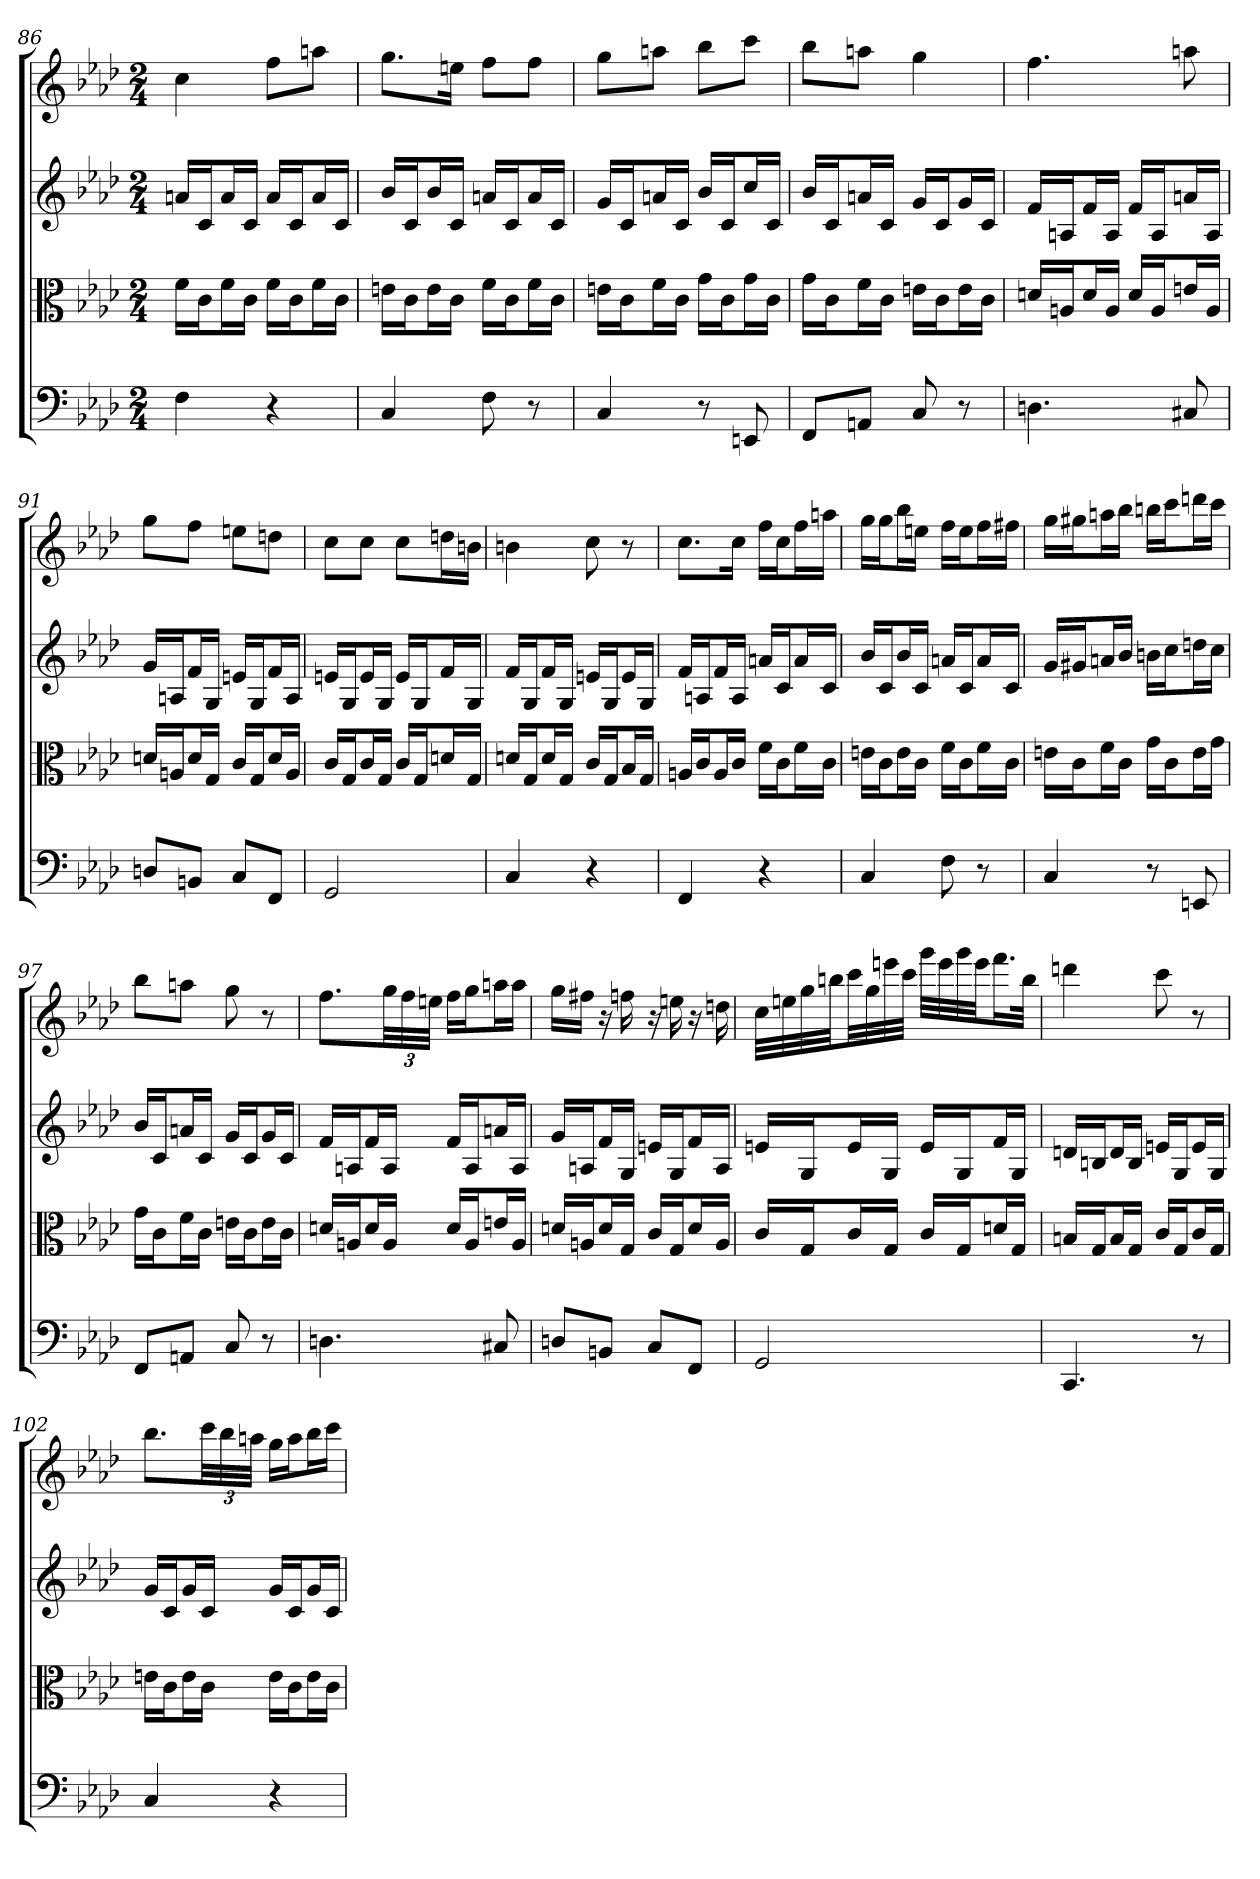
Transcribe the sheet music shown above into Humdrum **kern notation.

**kern	**kern	**kern	**kern
*part4	*part3	*part2	*part1
*staff4	*staff3	*staff2	*staff1
*clefF4	*clefC3	*	*
*k[b-e-a-d-]	*k[b-e-a-d-]	*k[b-e-a-d-]	*k[b-e-a-d-]
*f:	*f:	*f:	*f:
*M2/4	*M2/4	*M2/4	*M2/4
=86	=86	=86	=86
4F	16f\LL	16anLL	4cc
.	16c\J	16cJ	.
.	16f\L	16aL	.
.	16c\JJ	16cJJ	.
4r	16f\LL	16aLL	8ffL
.	16c\J	16cJ	.
.	16f\L	16aL	8aanJ
.	16c\JJ	16cJJ	.
=87	=87	=87	=87
4C	16en\LL	16b-LL	8.ggL
.	16c\J	16cJ	.
.	16e\L	16b-L	.
.	16c\JJ	16cJJ	16eenJk
8F	16f\LL	16anLL	8ffL
.	16c\J	16cJ	.
8r	16f\L	16aL	8ffJ
.	16c\JJ	16cJJ	.
=88	=88	=88	=88
4C	16en\LL	16gLL	8ggL
.	16c\J	16cJ	.
.	16f\L	16anL	8aanJ
.	16c\JJ	16cJJ	.
8r	16g\LL	16b-LL	8bb-L
.	16c\J	16cJ	.
8EEn	16g\L	16ccL	8cccJ
.	16c\JJ	16cJJ	.
=89	=89	=89	=89
8FF/L	16g\LL	16b-LL	8bb-L
.	16c\J	16cJ	.
8AAn/J	16f\L	16anL	8aanJ
.	16c\JJ	16cJJ	.
8C	16en\LL	16gLL	4gg
.	16c\J	16cJ	.
8r	16e\L	16gL	.
.	16c\JJ	16cJJ	.
=90	=90	=90	=90
4.Dn	16dn/LL	16fLL	4.ff
.	16An/J	16AnJ	.
.	16d/L	16fL	.
.	16A/JJ	16AJJ	.
.	16d/LL	16fLL	.
.	16A/J	16AJ	.
8C#X	16en/L	16anL	8aan
.	16A/JJ	16AJJ	.
=91	=91	=91	=91
8Dn/L	16dn/LL	16gLL	8ggL
.	16An/J	16AnJ	.
8BBn/J	16d/L	16fL	8ffJ
.	16G/JJ	16GJJ	.
8C/L	16c/LL	16enLL	8eenL
.	16G/J	16GJ	.
8FF/J	16d/L	16fL	8ddnJ
.	16A/JJ	16AJJ	.
=92	=92	=92	=92
2GG	16c/LL	16enLL	8ccL
.	16G/J	16GJ	.
.	16c/L	16eL	8ccJ
.	16G/JJ	16GJJ	.
.	16c/LL	16eLL	8ccL
.	16G/J	16GJ	.
.	16dn/L	16fL	16ddnL
.	16G/JJ	16GJJ	16bnJJ
=93	=93	=93	=93
4C	16dn/LL	16fLL	4bn
.	16G/J	16GJ	.
.	16d/L	16fL	.
.	16G/JJ	16GJJ	.
4r	16c/LL	16enLL	8cc
.	16G/J	16GJ	.
.	16B-/L	16eL	8r
.	16G/JJ	16GJJ	.
=94	=94	=94	=94
4FF	16An/LL	16fLL	8.ccL
.	16c/J	16AnJ	.
.	16A/L	16fL	.
.	16c/JJ	16AJJ	16ccJk
4r	16f\LL	16anLL	16ffLL
.	16c\J	16cJ	16ccJ
.	16f\L	16aL	16ffL
.	16c\JJ	16cJJ	16aanJJ
=95	=95	=95	=95
4C	16en\LL	16b-LL	16ggLL
.	16c\J	16cJ	16ggJ
.	16e\L	16b-L	16bb-L
.	16c\JJ	16cJJ	16eenJJ
8F	16f\LL	16anLL	16ffLL
.	16c\J	16cJ	16eeJ
8r	16f\L	16aL	16ffL
.	16c\JJ	16cJJ	16ff#XJJ
=96	=96	=96	=96
4C	16en\LL	16gLL	16ggLL
.	16c\J	16g#XJ	16gg#XJ
.	16f\L	16anL	16aanL
.	16c\JJ	16b-JJ	16bb-JJ
8r	16g\LL	16bnLL	16bbnLL
.	16c\J	16ccJ	16cccJ
8EEn	16e\L	16ddnL	16dddnL
.	16g\JJ	16ccJJ	16cccJJ
=97	=97	=97	=97
8FF/L	16g\LL	16b-LL	8bb-L
.	16c\J	16cJ	.
8AAn/J	16f\L	16anL	8aanJ
.	16c\JJ	16cJJ	.
8C	16en\LL	16gLL	8gg
.	16c\J	16cJ	.
8r	16e\L	16gL	8r
.	16c\JJ	16cJJ	.
=98	=98	=98	=98
4.Dn	16dn/LL	16fLL	8.ffL
.	16An/J	16AnJ	.
.	16d/L	16fL	.
.	16A/JJ	16AJJ	48ggLL
.	.	.	48ff
.	.	.	48eenJJJ
.	16d/LL	16fLL	16ffLL
.	16A/J	16AJ	16ggJ
8C#X	16en/L	16anL	16aanL
.	16A/JJ	16AJJ	16aaJJ
=99	=99	=99	=99
8Dn/L	16dn/LL	16gLL	16ggLL
.	16An/J	16AnJ	16ff#XJJ
8BBn/J	16d/L	16fL	16r
.	16G/JJ	16GJJ	16ffn
8C/L	16c/LL	16enLL	16r
.	16G/J	16GJ	16een
8FF/J	16d/L	16fL	16r
.	16A/JJ	16AJJ	16ddn
=100	=100	=100	=100
2GG	16c/LL	16enLL	32ccLLL
.	.	.	32een
.	16G/J	16GJ	32gg
.	.	.	32bbnJJ
.	16c/L	16eL	32cccLL
.	.	.	32gg
.	16G/JJ	16GJJ	32eeen
.	.	.	32cccJJJ
.	16c/LL	16eLL	32gggLLL
.	.	.	32eee
.	16G/J	16GJ	32ggg
.	.	.	32eeeJJ
.	16dn/L	16fL	16.fffL
.	16G/JJ	16GJJ	.
.	.	.	32bbJJk
=101	=101	=101	=101
4.CC	16Bn/LL	16dnLL	4dddn
.	16G/J	16BnJ	.
.	16B/L	16dL	.
.	16G/JJ	16BJJ	.
.	16c/LL	16enLL	8ccc
.	16G/J	16GJ	.
8r	16c/L	16eL	8r
.	16G/JJ	16GJJ	.
=102	=102	=102	=102
4C	16en\LL	16gLL	8.bb-L
.	16c\J	16cJ	.
.	16e\L	16gL	.
.	16c\JJ	16cJJ	48cccLL
.	.	.	48bb-
.	.	.	48aanJJJ
4r	16e\LL	16gLL	16ggLL
.	16c\J	16cJ	16aaJ
.	16e\L	16gL	16bb-L
.	16c\JJ	16cJJ	16cccJJ
=	=	=	=
*-	*-	*-	*-
